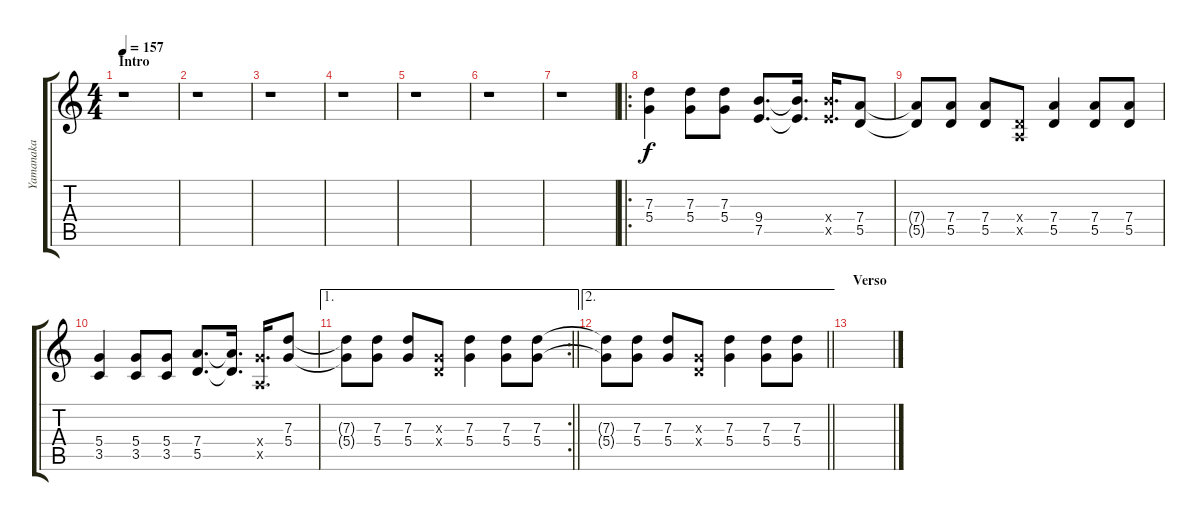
\track ("Yamanaka" "Yamanaka") {instrument overdrivenguitar}
\staff {score tabs}
\tuning (E4 B3 G3 D3 A2 E2) {hide}
\ts (4 4)
\section ("" "Intro")
\tempo 157
\clef g2
\ks c
r.1{dy f instrument overdrivenguitar} |
r.1 |
r.1 |
r.1 |
r.1 |
r.1 |
r.1 |
\ro
(7.3 5.4).4 (7.3 5.4).8 (7.3 5.4).8 (9.4 7.5).8{d} (9.4{t} 7.5{t}).16{d} (9.4{x} 7.5{x}).16{d} (7.4 5.5).8 |
(7.4{t} 5.5{t}).8 (7.4 5.5).8 (7.4 5.5).8 (0.4{x} 0.5{x}).8 (7.4 5.5).4 (7.4 5.5).8 (7.4 5.5).8 |
(5.4 3.5).4 (5.4 3.5).8 (5.4 3.5).8 (7.4 5.5).8{d} (7.4{t} 5.5{t}).16{d} (5.4{x} 0.5{x}).16{d} (7.3 5.4).8 |
\ae 1
\rc 2
\barLineRight lightlight
(7.3{t} 5.4{t}).8 (7.3 5.4).8 (7.3 5.4).8 (0.3{x} 0.4{x}).8 (7.3 5.4).4 (7.3 5.4).8 (7.3 5.4).8 |
\ae 2
\barLineRight lightlight
(7.3{t} 5.4{t}).8 (7.3 5.4).8 (7.3 5.4).8 (0.3{x} 0.4{x}).8 (7.3 5.4).4 (7.3 5.4).8 (7.3 5.4).8 |
\section ("" "Verso")
